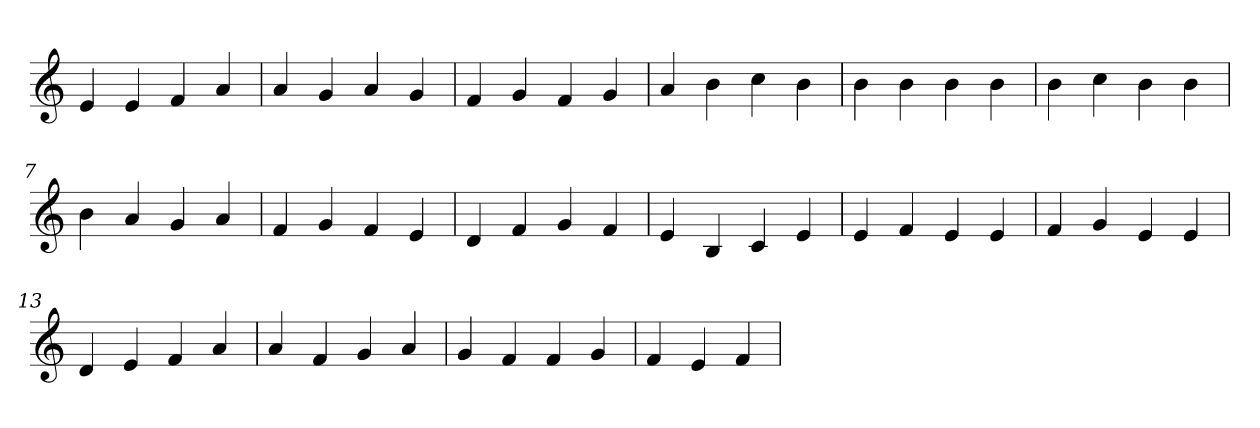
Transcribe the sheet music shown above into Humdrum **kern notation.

**kern
*part1
*staff1
*clefG2
=1
4e
4e
4f
4a
=2
4a
4g
4a
4g
=3
4f
4g
4f
4g
=4
4a
4b
4cc
4b
=5
4b
4b
4b
4b
=6
4b
4cc
4b
4b
=7
4b
4a
4g
4a
=8
4f
4g
4f
4e
=9
4d
4f
4g
4f
=10
4e
4B
4c
4e
=11
4e
4f
4e
4e
=12
4f
4g
4e
4e
=13
4d
4e
4f
4a
=14
4a
4f
4g
4a
=15
4g
4f
4f
4g
=16
4f
4e
4f
=
*-
